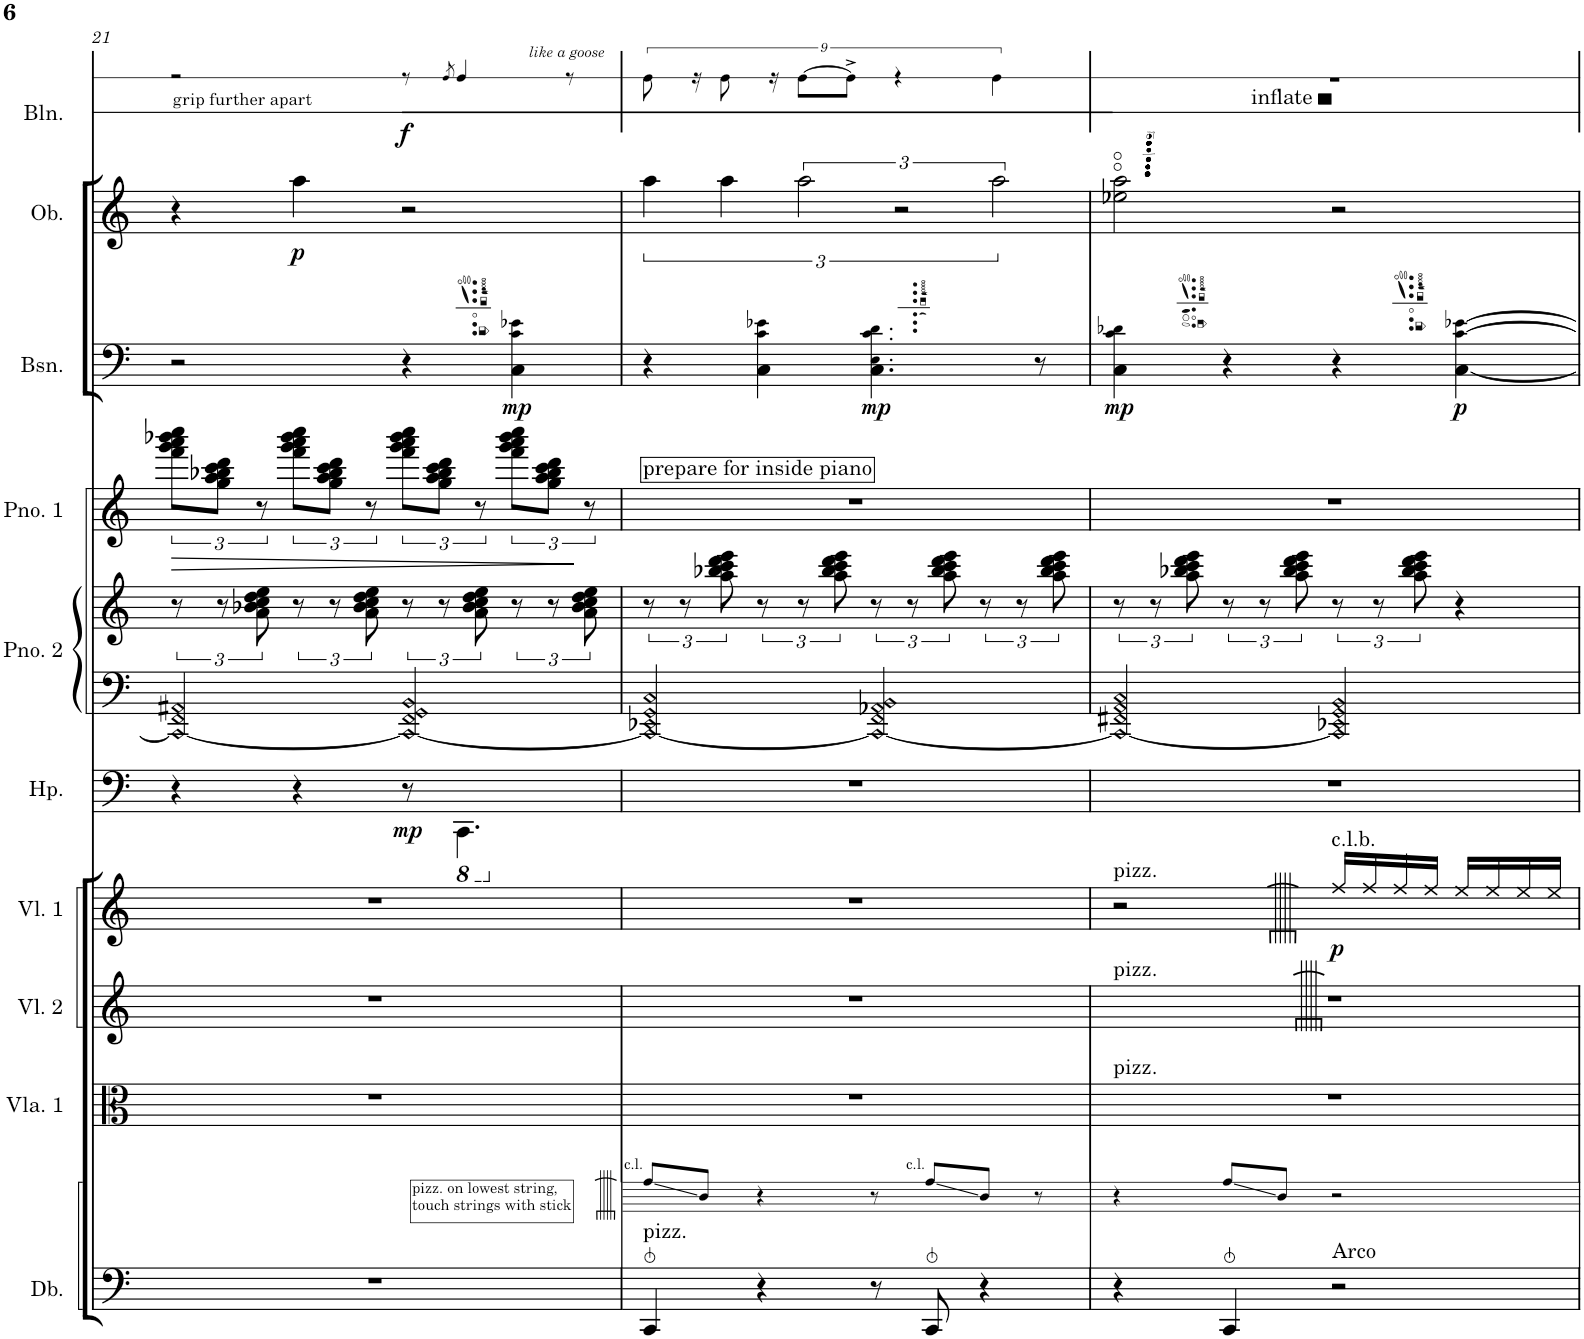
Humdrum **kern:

**kern	**kern	**kern	**dynam	**kern	**dynam	**kern	**kern	**kern	**dynam	**kern	**dynam	**kern	**dynam	**kern	**dynam	**kern
*part11	*part10	*part9	*part9	*part8	*part8	*part7	*part6	*part5	*part5	*part4	*part4	*part3	*part3	*part2	*part2	*part1
*staff11	*staff10	*staff9	*staff9	*staff8	*staff8	*staff7	*staff6	*staff5	*staff5	*staff4	*staff4	*staff3	*staff3	*staff2	*staff2	*staff1
*I"Double Bass	*I"Kontrabass	*I"Violin 1	*	*I"Harp	*	*I"Piano 2	*I"Piano 2	*I"Piano 1	*	*I"Bassoon	*	*I"Oboe	*	*I"Balloon	*	*I"atmen
*I'Db.	*	*I'Vl. 1	*	*I'Hp.	*	*I'Pno. 2	*I'Pno. 2	*I'Pno. 1	*	*I'Bsn.	*	*I'Ob.	*	*I'Bln.	*	*
!!LO:PB:g=z
*clefF4	*clefF4	*clefG2	*	*clefF4	*	*clefF4	*clefG2	*clefG2	*	*clefC3	*	*clefG2	*	*clefG2	*	*clefG2
*Trd7c12	*Trd7c12	*	*	*	*	*	*	*	*	*	*	*	*	*Trd-7c-12	*	*
*k[]	*k[]	*k[]	*	*k[]	*	*k[]	*k[]	*k[]	*	*k[]	*	*k[]	*	*k[]	*	*k[]
*M4/4	*M4/4	*M4/4	*	*M4/4	*	*M4/4	*M4/4	*M4/4	*	*M4/4	*	*M4/4	*	*M4/4	*	*M4/4
=21	=21	=21	=21	=21	=21	=21	=21	=21	=21	=21	=21	=21	=21	=21	=21	=21
!	!	!	!	!	!	!	!	!	!	!	!	!	!	!LO:TX:a:t=grip further apart	!	!
!	!	!	!	!	!	!LO:N:n=1:head=diamond	!	!	!	!	!	!	!	!	!	!
!	!	!	!	!	!	!LO:N:n=2:head=diamond	!	!	!	!	!	!	!	!	!	!
!	!	!	!	!	!	!LO:N:n=3:head=diamond	!	!	!LO:HP:b	!	!	!	!	!	!	!
1r	1r	1r	.	4r	.	2CC/_ 2FF/ 2AA#X/	12r	12fff\ 12ggg\ 12aaa\ 12bbb-X\ 12cccc\L	>	2r	.	4r	.	2ff	.	2r
.	.	.	.	.	.	.	12r	12gg\ 12aa\ 12bb-X\ 12ccc\ 12ddd\J	.	.	.	.	.	.	.	.
.	.	.	.	.	.	.	12a\ 12b-X\ 12cc\ 12dd\ 12ee\	12r	.	.	.	.	.	.	.	.
!	!	!	!	!	!	!	!	!	!	!	!	!	!LO:DY:b	!	!	!
.	.	.	.	4r	.	.	12r	12fff\ 12ggg\ 12aaa\ 12bbb-\ 12cccc\L	.	.	.	4aa\	p	.	.	.
.	.	.	.	.	.	.	12r	12gg\ 12aa\ 12bb-\ 12ccc\ 12ddd\J	.	.	.	.	.	.	.	.
.	.	.	.	.	.	.	12a\ 12b-\ 12cc\ 12dd\ 12ee\	12r	.	.	.	.	.	.	.	.
!	!	!	!	!	!	!LO:N:n=1:head=diamond	!	!	!	!	!	!	!	!	!	!
!	!	!	!	!	!	!LO:N:n=2:head=diamond	!	!	!	!	!	!	!	!	!	!
!	!	!	!	!	!	!LO:N:n=3:head=diamond	!	!	!	!	!	!	!	!	!	!
!	!	!	!	!	!LO:DY:b	!LO:N:n=4:head=diamond	!	!	!	!	!	!	!	!	!LO:DY:b	!
.	.	.	.	8r	mp	2CC/_ 2FF/ 2GG/ 2BB/	12r	12fff\ 12ggg\ 12aaa\ 12bbb-\ 12cccc\L	.	4r	.	2r	.	2ff	f	8r
.	.	.	.	.	.	.	12r	12gg\ 12aa\ 12bb-\ 12ccc\ 12ddd\J	.	.	.	.	.	.	.	.
.	.	.	.	.	.	.	.	.	.	.	.	.	.	.	.	8qff/
*	*	*	*	*8ba	*	*	*	*	*	*	*	*	*	*	*	*
!	!	!	!	!	!	!	!	!	!	!	!	!	!	!	!	!LO:TX:a:i:t=like a goose
.	.	.	.	4.CCC\	.	.	.	.	.	.	.	.	.	.	.	4ff/
.	.	.	.	.	.	.	12a\ 12b-\ 12cc\ 12dd\ 12ee\	12r	.	.	.	.	.	.	.	.
!	!	!	!	!	!	!	!	!	!	!	!LO:DY:b	!	!	!	!	!
.	.	.	.	.	.	.	12r	12fff\ 12ggg\ 12aaa\ 12bbb-\ 12cccc\L	.	4C\ 4c\ 4e-X\	mp	.	.	.	.	.
.	.	.	.	.	.	.	12r	12gg\ 12aa\ 12bb-\ 12ccc\ 12ddd\J	.	.	.	.	.	.	.	.
.	.	.	.	.	.	.	.	.	.	.	.	.	.	.	.	8r
.	.	.	.	.	.	.	12a\ 12b-\ 12cc\ 12dd\ 12ee\	12r	]	.	.	.	.	.	.	.
=22-	=22-	=22-	=22-	=22-	=22-	=22-	=22-	=22-	=22-	=22-	=22-	=22-	=22-	=22-	=22-	=22-
*	*	*	*	*X8ba	*	*	*	*	*	*	*	*	*	*	*	*
!	!	!	!	!	!	!	!	!LO:TX:a:t=prepare for inside piano	!	!	!	!	!	!	!	!
!	!LO:TX:a:t=c.l.	!	!	!	!	!	!	!	!	!	!	!	!	!	!	!
!	!LO:TX:a:t=pizz. on lowest string,	!	!	!	!	!	!	!	!	!	!	!	!	!	!	!
!	!LO:TX:a:t=touch strings with stick	!	!	!	!	!	!	!	!	!	!	!	!	!	!	!
!LO:TX:a:t=pizz.	!	!	!	!	!	!	!	!	!	!	!	!	!	!	!	!
!	!	!	!	!	!	!LO:N:n=1:head=diamond	!	!	!	!	!	!	!	!	!	!
!	!	!	!	!	!	!LO:N:n=2:head=diamond	!	!	!	!	!	!	!	!	!	!
!	!	!	!	!	!	!LO:N:n=3:head=diamond	!	!	!	!	!	!	!	!	!	!
!	!	!	!	!	!	!LO:N:n=4:head=diamond	!	!	!	!	!	!	!	!	!	!
4CC/	8A/L	1r	.	1r	.	2CC/_ 2EE-X/ 2GG/ 2C/	12r	1r	.	4r	.	6aa\	.	1ff	.	9ff\
.	.	.	.	.	.	.	12r	.	.	.	.	.	.	.	.	.
.	.	.	.	.	.	.	.	.	.	.	.	.	.	.	.	18r
.	8D/J	.	.	.	.	.	.	.	.	.	.	.	.	.	.	.
.	.	.	.	.	.	.	12aa\ 12bb-X\ 12ccc\ 12ddd\ 12eee\	.	.	.	.	6aa\	.	.	.	9ff\
4r	4r	.	.	.	.	.	12r	.	.	4C\ 4c\ 4e-X\	.	.	.	.	.	.
.	.	.	.	.	.	.	.	.	.	.	.	.	.	.	.	18r
.	.	.	.	.	.	.	12r	.	.	.	.	9%2aa\	.	.	.	[9ff\L
.	.	.	.	.	.	.	12aa\ 12bb-\ 12ccc\ 12ddd\ 12eee\	.	.	.	.	.	.	.	.	.
.	.	.	.	.	.	.	.	.	.	.	.	.	.	.	.	9ff^\J]
!	!	!	!	!	!	!LO:N:n=1:head=diamond	!	!	!	!	!	!	!	!	!	!
!	!	!	!	!	!	!LO:N:n=2:head=diamond	!	!	!	!	!	!	!	!	!	!
!	!	!	!	!	!	!LO:N:n=3:head=diamond	!	!	!	!	!	!	!	!	!	!
!	!	!	!	!	!	!LO:N:n=4:head=diamond	!	!	!	!	!LO:DY:b	!	!	!	!	!
8r	8r	.	.	.	.	2CC/_ 2FF/ 2AA-X/ 2BB/	12r	.	.	4.C\ 4.E!\ 4.c\ 4.d\	mp	.	.	.	.	.
.	.	.	.	.	.	.	.	.	.	.	.	9%2r	.	.	.	9%2r
.	.	.	.	.	.	.	12r	.	.	.	.	.	.	.	.	.
!	!LO:TX:a:t=c.l.	!	!	!	!	!	!	!	!	!	!	!	!	!	!	!
8CC/	8A/L	.	.	.	.	.	.	.	.	.	.	.	.	.	.	.
.	.	.	.	.	.	.	12aa\ 12bb-\ 12ccc\ 12ddd\ 12eee\	.	.	.	.	.	.	.	.	.
4r	8D/J	.	.	.	.	.	12r	.	.	.	.	.	.	.	.	.
.	.	.	.	.	.	.	.	.	.	.	.	9%2aa\	.	.	.	9%2ff\
.	.	.	.	.	.	.	12r	.	.	.	.	.	.	.	.	.
.	8r	.	.	.	.	.	.	.	.	8r	.	.	.	.	.	.
.	.	.	.	.	.	.	12aa\ 12bb-\ 12ccc\ 12ddd\ 12eee\	.	.	.	.	.	.	.	.	.
=23-	=23-	=23-	=23-	=23-	=23-	=23-	=23-	=23-	=23-	=23-	=23-	=23-	=23-	=23-	=23-	=23-
!	!	!	!	!	!	!	!	!	!	!	!	!	!	!LO:TX:a:t=inflate	!	!
!	!	!LO:TX:a:t=pizz.	!	!	!	!	!	!	!	!	!	!	!	!	!	!
!	!	!	!	!	!	!LO:N:n=1:head=diamond	!	!	!	!	!	!	!	!	!	!
!	!	!	!	!	!	!LO:N:n=2:head=diamond	!	!	!	!	!	!	!	!	!	!
!	!	!	!	!	!	!LO:N:n=3:head=diamond	!	!	!	!	!	!	!	!	!	!
!	!	!	!	!	!	!LO:N:n=4:head=diamond	!	!	!	!	!LO:DY:b	!	!	!	!	!
4r	4r	2r	.	1r	.	2CC/_ 2FF#X/ 2AA/ 2C/	12r	1r	.	4C\ 4c\ 4d-X\	mp	2ee-X\ 2aa\	.	1ff	.	1r
.	.	.	.	.	.	.	12r	.	.	.	.	.	.	.	.	.
.	.	.	.	.	.	.	12aa\ 12bb-X\ 12ccc\ 12ddd\ 12eee\	.	.	.	.	.	.	.	.	.
4CC/	8A/L	.	.	.	.	.	12r	.	.	4r	.	.	.	.	.	.
.	.	.	.	.	.	.	12r	.	.	.	.	.	.	.	.	.
.	8D/J	.	.	.	.	.	.	.	.	.	.	.	.	.	.	.
.	.	.	.	.	.	.	12aa\ 12bb-\ 12ccc\ 12ddd\ 12eee\	.	.	.	.	.	.	.	.	.
!	!	!LO:TX:a:t=c.l.b.	!	!	!	!	!	!	!	!	!	!	!	!	!	!
!LO:TX:a:t=Arco	!	!	!	!	!	!	!	!	!	!	!	!	!	!	!	!
!	!	!	!	!	!	!LO:N:n=1:head=diamond	!	!	!	!	!	!	!	!	!	!
!	!	!	!	!	!	!LO:N:n=2:head=diamond	!	!	!	!	!	!	!	!	!	!
!	!	!	!	!	!	!LO:N:n=3:head=diamond	!	!	!	!	!	!	!	!	!	!
!	!	!	!LO:DY:b	!	!	!LO:N:n=4:head=diamond	!	!	!	!	!	!	!	!	!	!
2r	2r	16ff/LL	p	.	.	2CC/] 2EE-X/ 2GG/ 2BB/	12r	.	.	4r	.	2r	.	.	.	.
.	.	16ff/	.	.	.	.	.	.	.	.	.	.	.	.	.	.
.	.	.	.	.	.	.	12r	.	.	.	.	.	.	.	.	.
.	.	16ee/	.	.	.	.	.	.	.	.	.	.	.	.	.	.
.	.	.	.	.	.	.	12aa\ 12bb-\ 12ccc\ 12ddd\ 12eee\	.	.	.	.	.	.	.	.	.
.	.	16ee/JJ	.	.	.	.	.	.	.	.	.	.	.	.	.	.
!	!	!	!	!	!	!	!	!	!	!	!LO:DY:b	!	!	!	!	!
.	.	16ee/LL	.	.	.	.	4r	.	.	[4C\ 4c\ 4e-X\	p	.	.	.	.	.
.	.	16ee/	.	.	.	.	.	.	.	.	.	.	.	.	.	.
.	.	16ee/	.	.	.	.	.	.	.	.	.	.	.	.	.	.
.	.	16ee/JJ	.	.	.	.	.	.	.	.	.	.	.	.	.	.
=-	=-	=-	=-	=-	=-	=-	=-	=-	=-	=-	=-	=-	=-	=-	=-	=-
*-	*-	*-	*-	*-	*-	*-	*-	*-	*-	*-	*-	*-	*-	*-	*-	*-
